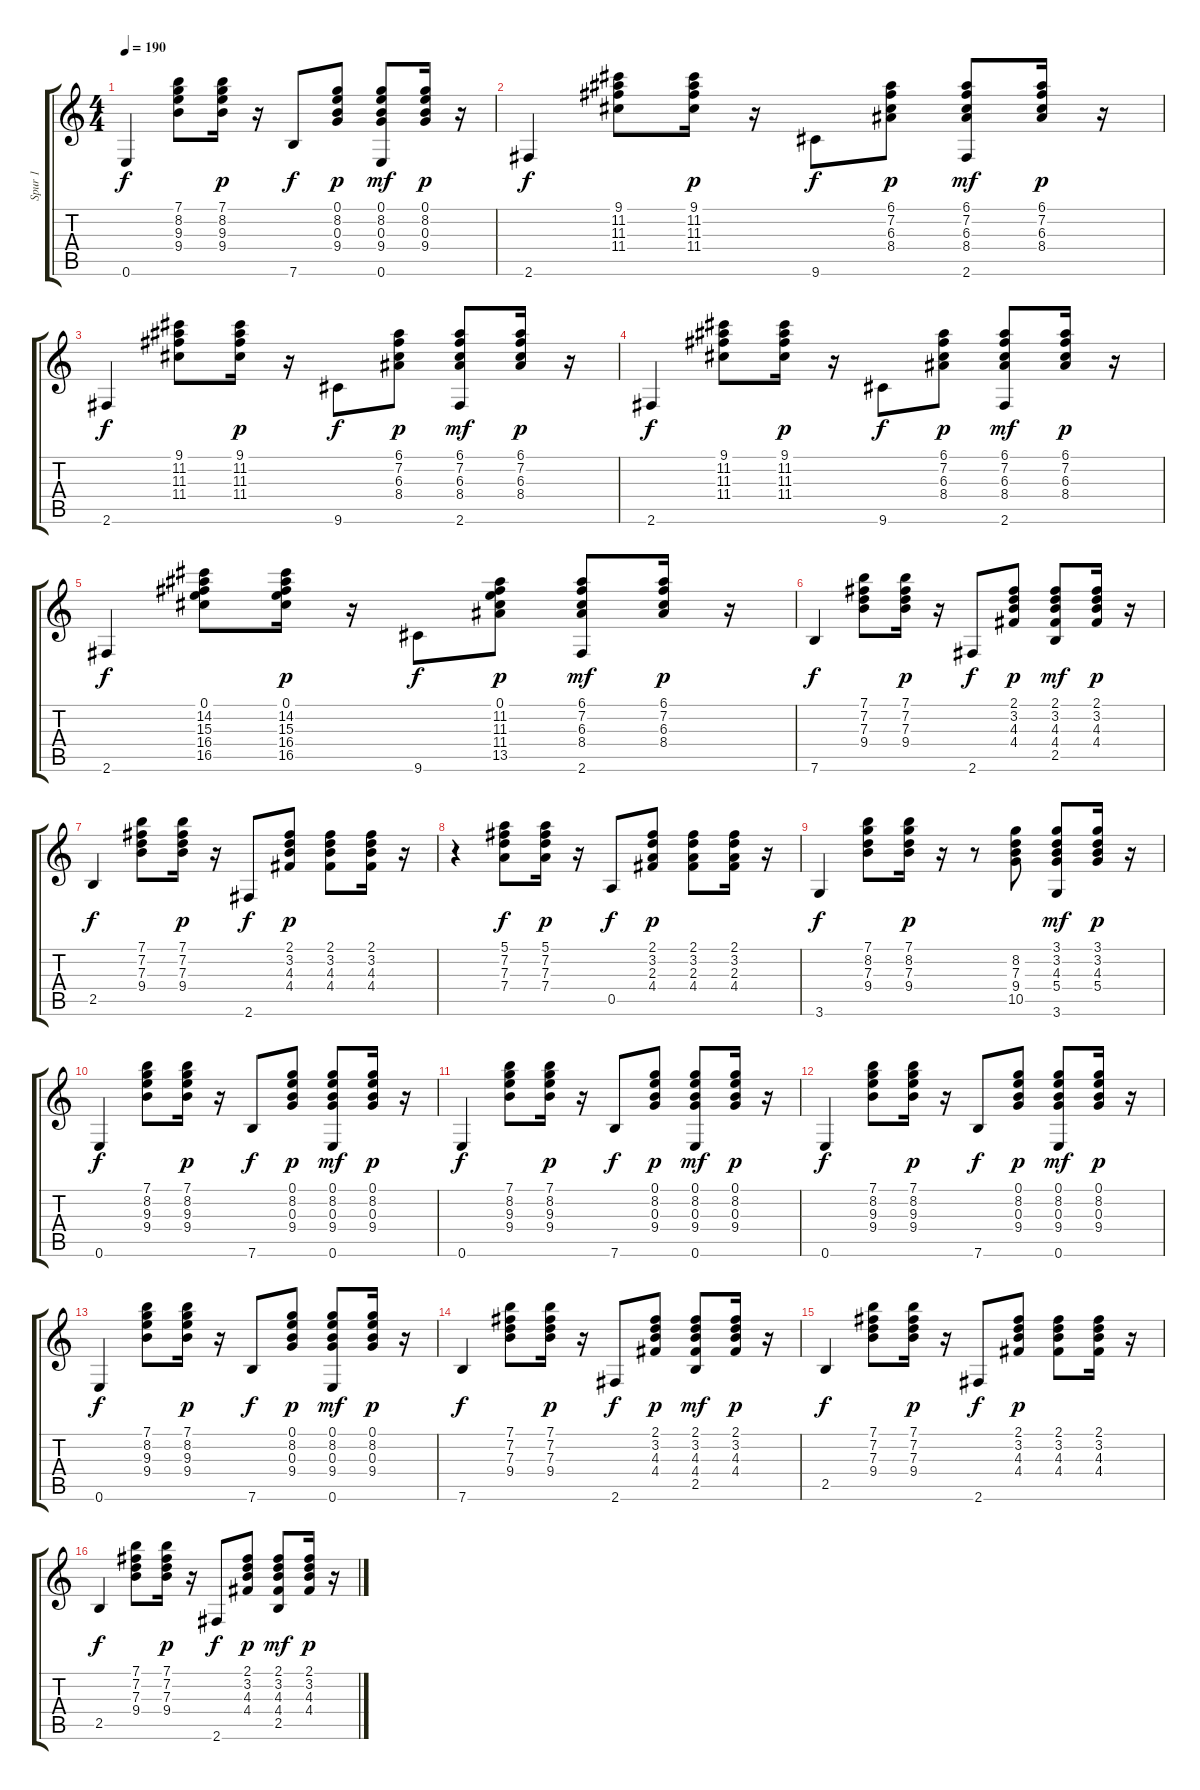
\track ("Spur 1" "Spur 1") {instrument acousticguitarsteel}
\staff {score tabs}
\tuning (E4 B3 G3 D3 A2 E2) {hide}
\ts (4 4)
\tempo 190
\clef g2
\ks c
0.6.4{dy f} (7.1 8.2 9.3 9.4).8 (7.1 8.2 9.3 9.4).16{dy p} r.16 7.6.8{dy f} (0.1 8.2 0.3 9.4).8{dy p} (0.1 8.2 0.3 9.4 0.6).8{dy mf} (0.1 8.2 0.3 9.4).16{dy p} r.16 |
2.6.4{dy f} (9.1 11.2 11.3 11.4).8 (9.1 11.2 11.3 11.4).16{dy p} r.16 9.6.8{dy f} (6.1 7.2 6.3 8.4).8{dy p} (6.1 7.2 6.3 8.4 2.6).8{dy mf} (6.1 7.2 6.3 8.4).16{dy p} r.16 |
2.6.4{dy f} (9.1 11.2 11.3 11.4).8 (9.1 11.2 11.3 11.4).16{dy p} r.16 9.6.8{dy f} (6.1 7.2 6.3 8.4).8{dy p} (6.1 7.2 6.3 8.4 2.6).8{dy mf} (6.1 7.2 6.3 8.4).16{dy p} r.16 |
2.6.4{dy f} (9.1 11.2 11.3 11.4).8 (9.1 11.2 11.3 11.4).16{dy p} r.16 9.6.8{dy f} (6.1 7.2 6.3 8.4).8{dy p} (6.1 7.2 6.3 8.4 2.6).8{dy mf} (6.1 7.2 6.3 8.4).16{dy p} r.16 |
2.6.4{dy f} (0.1 14.2 15.3 16.4 16.5).8 (0.1 14.2 15.3 16.4 16.5).16{dy p} r.16 9.6.8{dy f} (0.1 11.2 11.3 11.4 13.5).8{dy p} (6.1 7.2 6.3 8.4 2.6).8{dy mf} (6.1 7.2 6.3 8.4).16{dy p} r.16 |
7.6.4{dy f} (7.1 7.2 7.3 9.4).8 (7.1 7.2 7.3 9.4).16{dy p} r.16 2.6.8{dy f} (2.1 3.2 4.3 4.4).8{dy p} (2.1 3.2 4.3 4.4 2.5).8{dy mf} (2.1 3.2 4.3 4.4).16{dy p} r.16 |
2.5.4{dy f} (7.1 7.2 7.3 9.4).8 (7.1 7.2 7.3 9.4).16{dy p} r.16 2.6.8{dy f} (2.1 3.2 4.3 4.4).8{dy p} (2.1 3.2 4.3 4.4).8 (2.1 3.2 4.3 4.4).16 r.16 |
r.4 (5.1 7.2 7.3 7.4).8{dy f} (5.1 7.2 7.3 7.4).16{dy p} r.16 0.5.8{dy f} (2.1 3.2 2.3 4.4).8{dy p} (2.1 3.2 2.3 4.4).8 (2.1 3.2 2.3 4.4).16 r.16 |
3.6.4{dy f} (7.1 8.2 7.3 9.4).8 (7.1 8.2 7.3 9.4).16{dy p} r.16 r.8 (8.2 7.3 9.4 10.5).8 (3.1 3.2 4.3 5.4 3.6).8{dy mf} (3.1 3.2 4.3 5.4).16{dy p} r.16 |
0.6.4{dy f} (7.1 8.2 9.3 9.4).8 (7.1 8.2 9.3 9.4).16{dy p} r.16 7.6.8{dy f} (0.1 8.2 0.3 9.4).8{dy p} (0.1 8.2 0.3 9.4 0.6).8{dy mf} (0.1 8.2 0.3 9.4).16{dy p} r.16 |
0.6.4{dy f} (7.1 8.2 9.3 9.4).8 (7.1 8.2 9.3 9.4).16{dy p} r.16 7.6.8{dy f} (0.1 8.2 0.3 9.4).8{dy p} (0.1 8.2 0.3 9.4 0.6).8{dy mf} (0.1 8.2 0.3 9.4).16{dy p} r.16 |
0.6.4{dy f} (7.1 8.2 9.3 9.4).8 (7.1 8.2 9.3 9.4).16{dy p} r.16 7.6.8{dy f} (0.1 8.2 0.3 9.4).8{dy p} (0.1 8.2 0.3 9.4 0.6).8{dy mf} (0.1 8.2 0.3 9.4).16{dy p} r.16 |
0.6.4{dy f} (7.1 8.2 9.3 9.4).8 (7.1 8.2 9.3 9.4).16{dy p} r.16 7.6.8{dy f} (0.1 8.2 0.3 9.4).8{dy p} (0.1 8.2 0.3 9.4 0.6).8{dy mf} (0.1 8.2 0.3 9.4).16{dy p} r.16 |
7.6.4{dy f} (7.1 7.2 7.3 9.4).8 (7.1 7.2 7.3 9.4).16{dy p} r.16 2.6.8{dy f} (2.1 3.2 4.3 4.4).8{dy p} (2.1 3.2 4.3 4.4 2.5).8{dy mf} (2.1 3.2 4.3 4.4).16{dy p} r.16 |
2.5.4{dy f} (7.1 7.2 7.3 9.4).8 (7.1 7.2 7.3 9.4).16{dy p} r.16 2.6.8{dy f} (2.1 3.2 4.3 4.4).8{dy p} (2.1 3.2 4.3 4.4).8 (2.1 3.2 4.3 4.4).16 r.16 |
2.5.4{dy f} (7.1 7.2 7.3 9.4).8 (7.1 7.2 7.3 9.4).16{dy p} r.16 2.6.8{dy f} (2.1 3.2 4.3 4.4).8{dy p} (2.1 3.2 4.3 4.4 2.5).8{dy mf} (2.1 3.2 4.3 4.4).16{dy p} r.16
